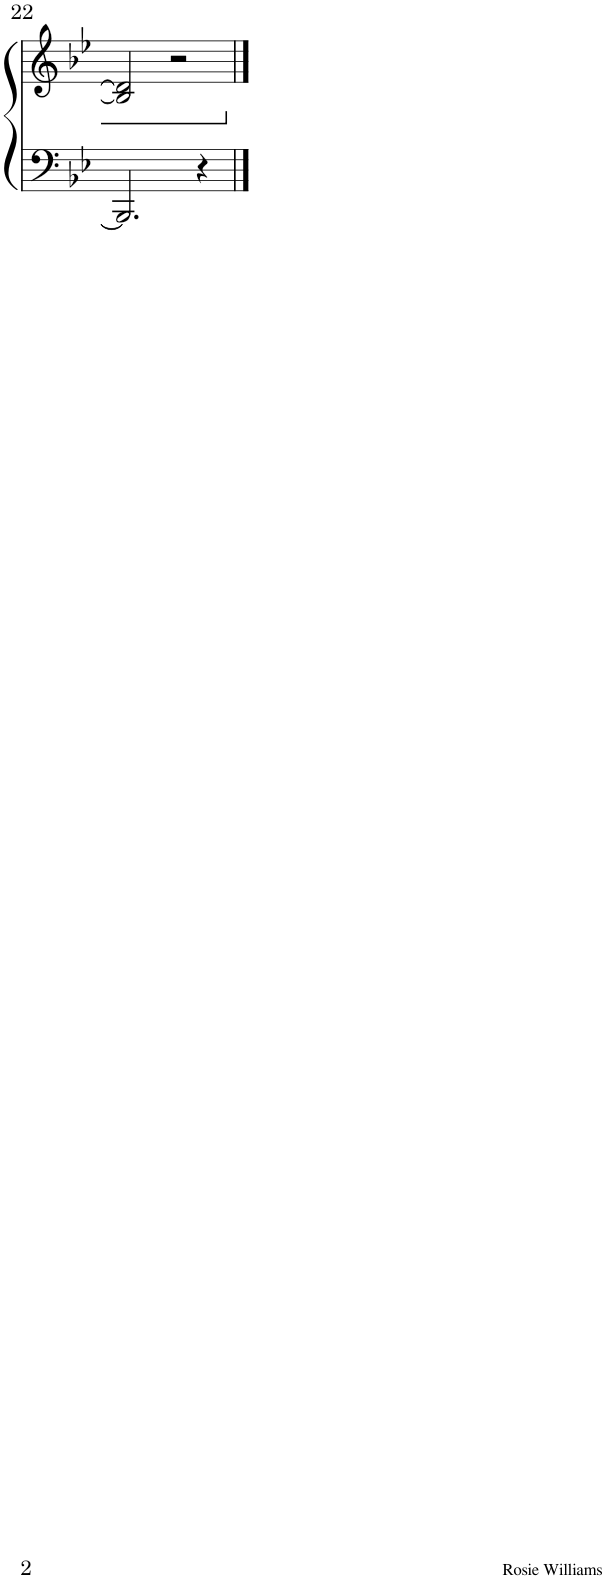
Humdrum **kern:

**kern	**kern
*part1	*part1
*staff2	*staff1
*I"Piano	*
*I'Pno.	*
!!LO:PB:g=z
*clefF4	*clefG2
*k[b-e-]	*k[b-e-]
*M4/4	*M4/4
=22	=22
2.BBB-/]	2B-/] 2d/]
.	2r
4r	.
==	==
*-	*-
